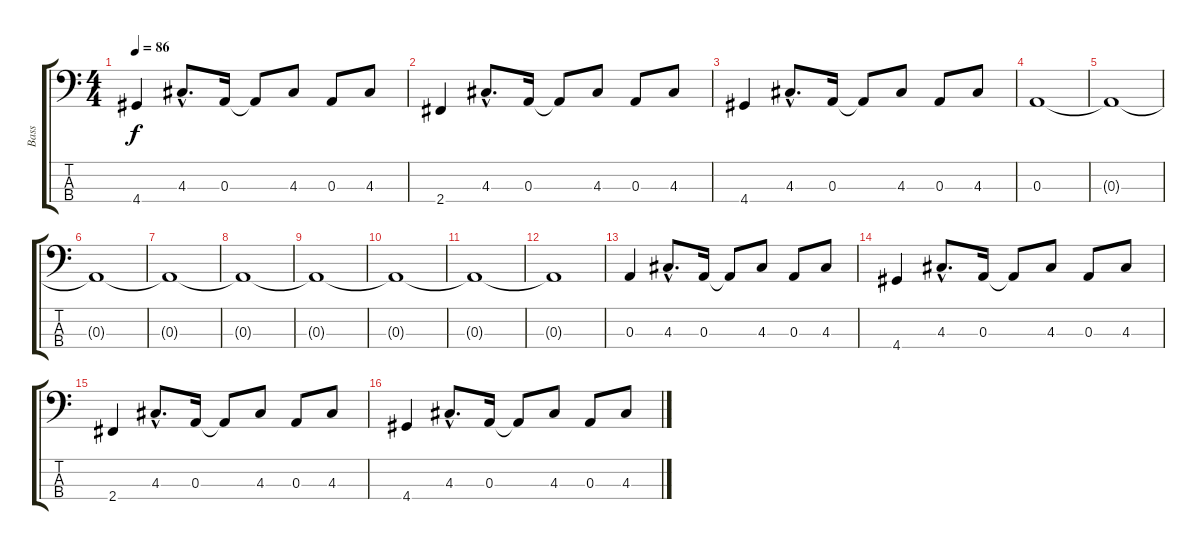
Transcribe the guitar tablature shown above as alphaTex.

\track ("Bass" "Bass") {instrument electricbassfinger}
\staff {score tabs}
\tuning (G2 D2 A1 E1) {hide}
\ts (4 4)
\tempo 86
\clef f4
\ks c
4.4.4{dy f} 4.3{hac}.8{d} 0.3.16 0.3{t}.8 4.3.8 0.3.8 4.3.8 |
2.4.4 4.3{hac}.8{d} 0.3.16 0.3{t}.8 4.3.8 0.3.8 4.3.8 |
4.4.4 4.3{hac}.8{d} 0.3.16 0.3{t}.8 4.3.8 0.3.8 4.3.8 |
0.3.1 |
0.3{t}.1 |
0.3{t}.1 |
0.3{t}.1 |
0.3{t}.1 |
0.3{t}.1 |
0.3{t}.1 |
0.3{t}.1 |
0.3{t}.1 |
0.3.4 4.3{hac}.8{d} 0.3.16 0.3{t}.8 4.3.8 0.3.8 4.3.8 |
4.4.4 4.3{hac}.8{d} 0.3.16 0.3{t}.8 4.3.8 0.3.8 4.3.8 |
2.4.4 4.3{hac}.8{d} 0.3.16 0.3{t}.8 4.3.8 0.3.8 4.3.8 |
4.4.4 4.3{hac}.8{d} 0.3.16 0.3{t}.8 4.3.8 0.3.8 4.3.8
